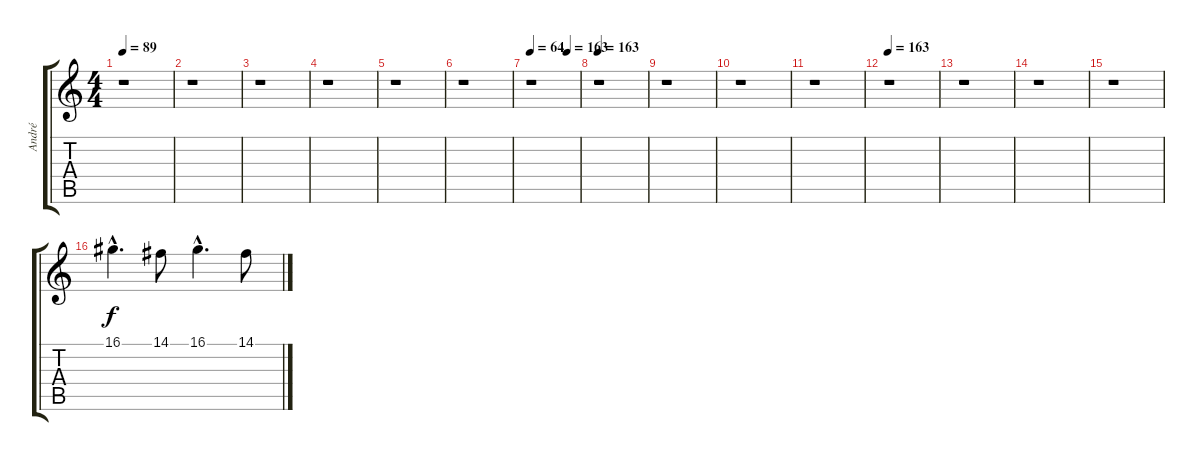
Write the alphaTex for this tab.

\track ("André" "André") {instrument pad4choir}
\staff {score tabs}
\tuning (E4 B3 G3 D3 A2 E2) {hide}
\ts (4 4)
\tempo 89
\clef g2
\ks c
r.1{dy f} |
r.1 |
r.1 |
r.1 |
r.1 |
r.1 |
\tempo 64
\tempo (163 0.75)
r.1 |
\tempo 163
r.1 |
r.1 |
r.1 |
r.1 |
\tempo 163
r.1 |
r.1 |
r.1 |
r.1 |
16.1{hac}.4{d} 14.1.8 16.1{hac}.4{d} 14.1.8
